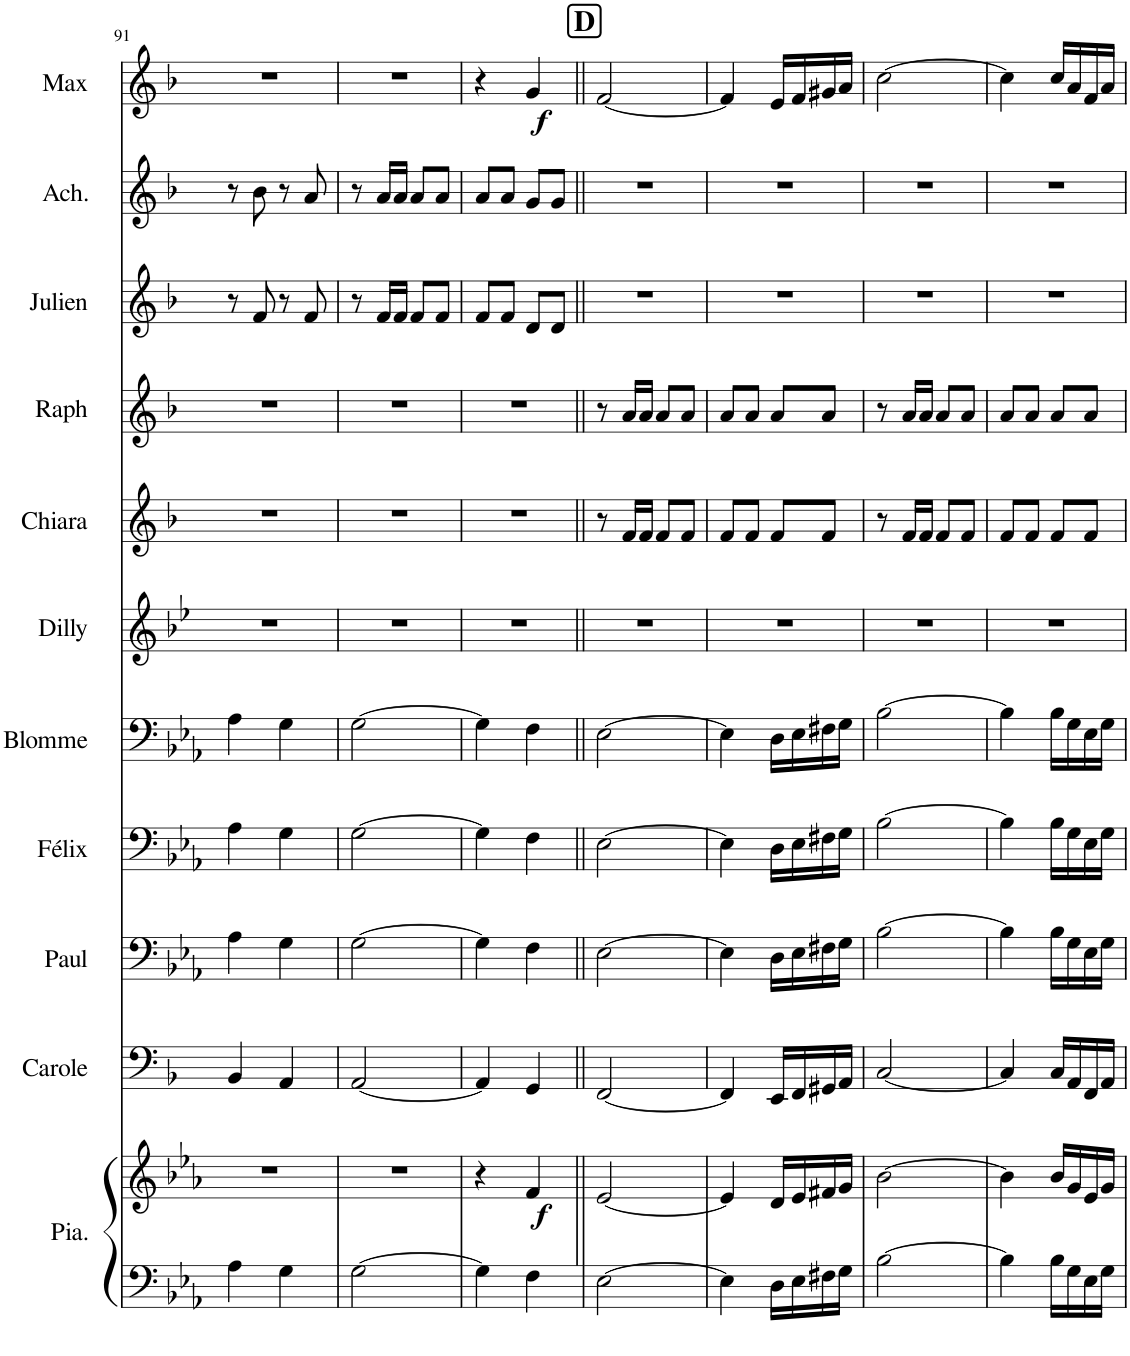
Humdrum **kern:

**kern	**kern	**dynam	**kern	**kern	**kern	**kern	**kern	**kern	**kern	**kern	**kern	**kern	**dynam
*part11	*part11	*part11	*part10	*part9	*part8	*part7	*part6	*part5	*part4	*part3	*part2	*part1	*part1
*staff12	*staff11	*staff11/12	*staff10	*staff9	*staff8	*staff7	*staff6	*staff5	*staff4	*staff3	*staff2	*staff1	*staff1
*I"Piano	*	*	*I"Carole	*I"Paul	*I"Félix	*I"Blomme	*I"Dilly	*I"Chiara	*I"Raphaël	*I"Frou-Frou	*I"Achille	*I"Maxime	*
*I'Pia.	*	*	*I'Carole	*I'Paul	*I'Félix	*I'Blomme	*I'Dilly	*I'Chiara	*I'Raph	*	*I'Ach.	*I'Max	*
!!LO:PB:g=z
*clefF4	*clefG2	*	*clefF4	*clefF4	*clefF4	*clefF4	*clefG2	*clefG2	*clefG2	*clefG2	*clefG2	*clefG2	*
*	*	*	*Trd1c2	*	*	*	*Trd4c7	*Trd1c2	*Trd1c2	*Trd1c2	*Trd1c2	*Trd1c2	*
*k[b-e-a-]	*k[b-e-a-]	*	*k[b-]	*k[b-e-a-]	*k[b-e-a-]	*k[b-e-a-]	*k[b-e-]	*k[b-]	*k[b-]	*k[b-]	*k[b-]	*k[b-]	*
*M2/4	*M2/4	*	*M2/4	*M2/4	*M2/4	*M2/4	*M2/4	*M2/4	*M2/4	*M2/4	*M2/4	*M2/4	*
=91	=91	=91	=91	=91	=91	=91	=91	=91	=91	=91	=91	=91	=91
4A-\	2r	.	4BB-/	4A-\	4A-\	4A-\	2r	2r	2r	8r	8r	2r	.
.	.	.	.	.	.	.	.	.	.	8f/	8b-\	.	.
4G\	.	.	4AA/	4G\	4G\	4G\	.	.	.	8r	8r	.	.
.	.	.	.	.	.	.	.	.	.	8f/	8a/	.	.
=92	=92	=92	=92	=92	=92	=92	=92	=92	=92	=92	=92	=92	=92
[2G\	2r	.	[2AA/	[2G\	[2G\	[2G\	2r	2r	2r	8r	8r	2r	.
.	.	.	.	.	.	.	.	.	.	16f/LL	16a/LL	.	.
.	.	.	.	.	.	.	.	.	.	16f/JJ	16a/JJ	.	.
.	.	.	.	.	.	.	.	.	.	8f/L	8a/L	.	.
.	.	.	.	.	.	.	.	.	.	8f/J	8a/J	.	.
=93	=93	=93	=93	=93	=93	=93	=93	=93	=93	=93	=93	=93	=93
4G\]	4r	.	4AA/]	4G\]	4G\]	4G\]	2r	2r	2r	8f/L	8a/L	4r	.
.	.	.	.	.	.	.	.	.	.	8f/J	8a/J	.	.
!	!	!LO:DY:b	!	!	!	!	!	!	!	!	!	!	!LO:DY:b
4F\	4f/	f	4GG/	4F\	4F\	4F\	.	.	.	8d/L	8g/L	4g/	f
.	.	.	.	.	.	.	.	.	.	8d/J	8g/J	.	.
!!LO:REH:place=s1:a:B:cj:fs=14:t=D
=94||	=94||	=94||	=94||	=94||	=94||	=94||	=94||	=94||	=94||	=94||	=94||	=94||	=94||
[2E-\	[2e-/	.	[2FF/	[2E-\	[2E-\	[2E-\	2r	8r	8r	2r	2r	[2f/	.
.	.	.	.	.	.	.	.	16f/LL	16a/LL	.	.	.	.
.	.	.	.	.	.	.	.	16f/JJ	16a/JJ	.	.	.	.
.	.	.	.	.	.	.	.	8f/L	8a/L	.	.	.	.
.	.	.	.	.	.	.	.	8f/J	8a/J	.	.	.	.
=95	=95	=95	=95	=95	=95	=95	=95	=95	=95	=95	=95	=95	=95
4E-\]	4e-/]	.	4FF/]	4E-\]	4E-\]	4E-\]	2r	8f/L	8a/L	2r	2r	4f/]	.
.	.	.	.	.	.	.	.	8f/J	8a/J	.	.	.	.
16D\LL	16d/LL	.	16EE/LL	16D\LL	16D\LL	16D\LL	.	8f/L	8a/L	.	.	16e/LL	.
16E-\	16e-/	.	16FF/	16E-\	16E-\	16E-\	.	.	.	.	.	16f/	.
16F#X\	16f#X/	.	16GG#X/	16F#X\	16F#X\	16F#X\	.	8f/J	8a/J	.	.	16g#X/	.
16G\JJ	16g/JJ	.	16AA/JJ	16G\JJ	16G\JJ	16G\JJ	.	.	.	.	.	16a/JJ	.
=96	=96	=96	=96	=96	=96	=96	=96	=96	=96	=96	=96	=96	=96
[2B-\	[2b-\	.	[2C/	[2B-\	[2B-\	[2B-\	2r	8r	8r	2r	2r	[2cc\	.
.	.	.	.	.	.	.	.	16f/LL	16a/LL	.	.	.	.
.	.	.	.	.	.	.	.	16f/JJ	16a/JJ	.	.	.	.
.	.	.	.	.	.	.	.	8f/L	8a/L	.	.	.	.
.	.	.	.	.	.	.	.	8f/J	8a/J	.	.	.	.
=97	=97	=97	=97	=97	=97	=97	=97	=97	=97	=97	=97	=97	=97
4B-\]	4b-\]	.	4C/]	4B-\]	4B-\]	4B-\]	2r	8f/L	8a/L	2r	2r	4cc\]	.
.	.	.	.	.	.	.	.	8f/J	8a/J	.	.	.	.
16B-\LL	16b-/LL	.	16C/LL	16B-\LL	16B-\LL	16B-\LL	.	8f/L	8a/L	.	.	16cc/LL	.
16G\	16g/	.	16AA/	16G\	16G\	16G\	.	.	.	.	.	16a/	.
16E-\	16e-/	.	16FF/	16E-\	16E-\	16E-\	.	8f/J	8a/J	.	.	16f/	.
16G\JJ	16g/JJ	.	16AA/JJ	16G\JJ	16G\JJ	16G\JJ	.	.	.	.	.	16a/JJ	.
=	=	=	=	=	=	=	=	=	=	=	=	=	=
*-	*-	*-	*-	*-	*-	*-	*-	*-	*-	*-	*-	*-	*-
